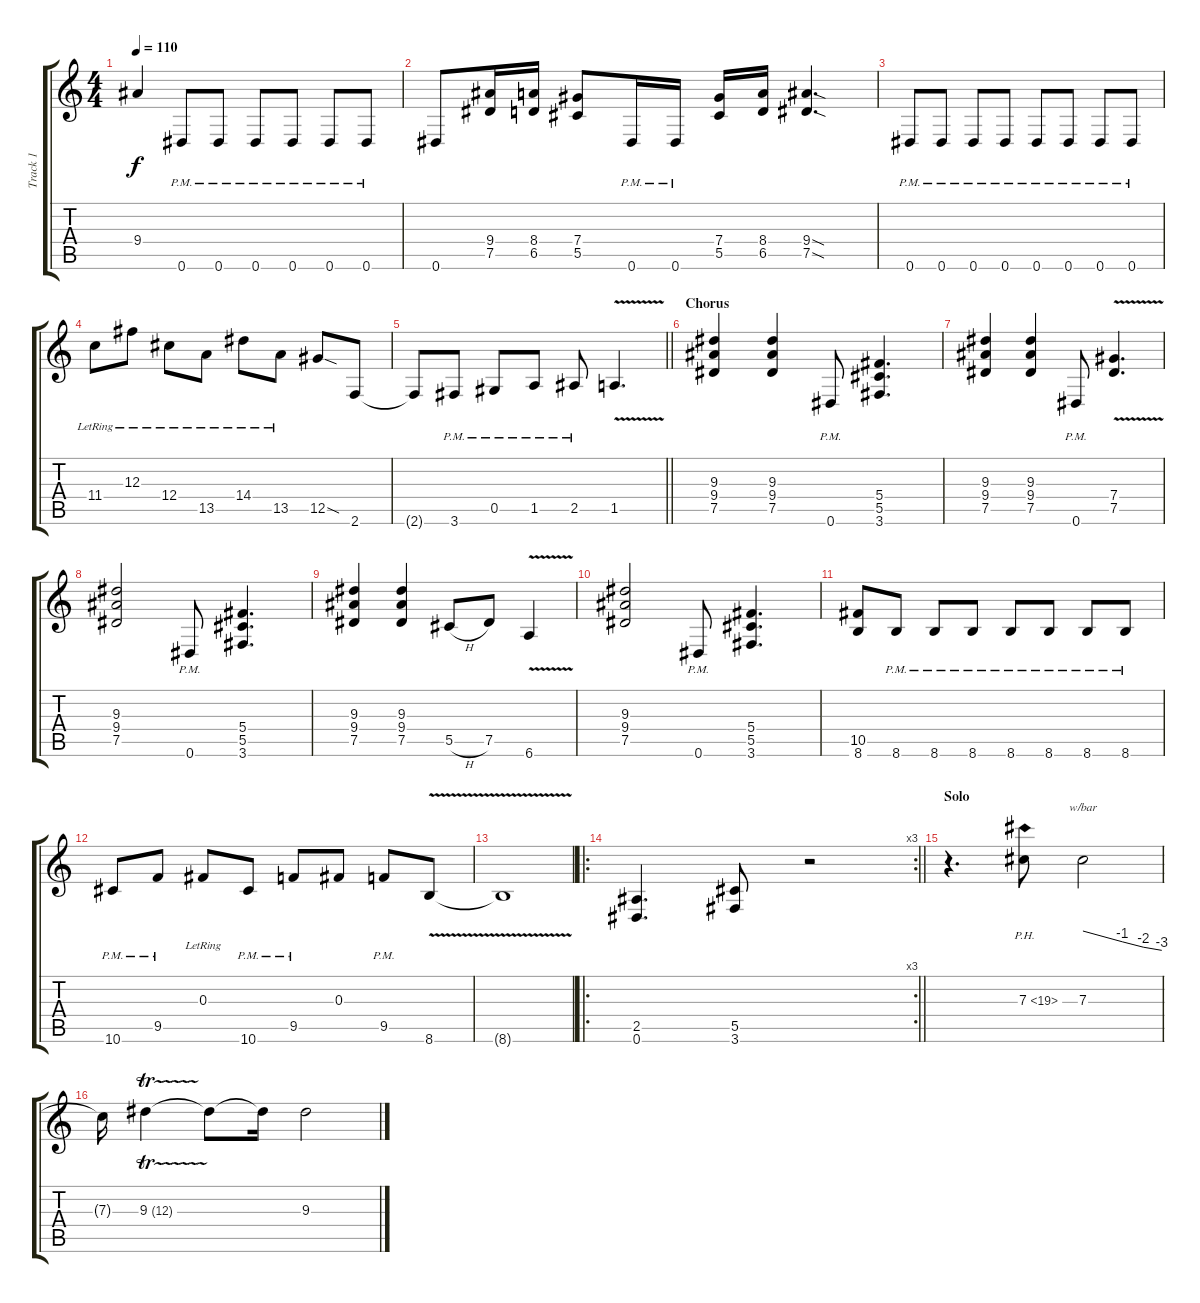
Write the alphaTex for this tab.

\track ("Track 1" "Track 1") {instrument distortionguitar}
\staff {score tabs}
\tuning (Eb4 Bb3 Gb3 Db3 Ab2 Eb2) {hide}
\ts (4 4)
\tempo 110
\clef g2
\ks c
9.4{t}.4{dy f} 0.6{pm}.8 0.6{pm}.8 0.6{pm}.8 0.6{pm}.8 0.6{pm}.8 0.6{pm}.8 |
0.6.8 (9.4 7.5).16 (8.4 6.5).16 (7.4 5.5).8 0.6{pm}.16 0.6{pm}.16 (7.4 5.5).16 (8.4 6.5).16 (9.4{sod} 7.5{sod}).4{d} |
0.6{pm}.8 0.6{pm}.8 0.6{pm}.8 0.6{pm}.8 0.6{pm}.8 0.6{pm}.8 0.6{pm}.8 0.6{pm}.8 |
11.4{lr}.8 12.3{lr}.8 12.4{lr}.8 13.5{lr}.8 14.4{lr}.8 13.5{lr}.8 12.5{sod}.8 2.6.8 |
\barLineRight lightlight
2.6{t}.8 3.6{pm}.8 0.5{pm}.8 1.5{pm}.8 2.5{pm}.8 1.5{v}.4{d} |
\section ("" "Chorus")
(9.3 9.4 7.5).4 (9.3 9.4 7.5).4 0.6{pm}.8 (5.4 5.5 3.6).4{d} |
(9.3 9.4 7.5).4 (9.3 9.4 7.5).4 0.6{pm}.8 (7.4{v} 7.5).4{d} |
(9.3 9.4 7.5).2 0.6{pm}.8 (5.4 5.5 3.6).4{d} |
(9.3 9.4 7.5).4 (9.3 9.4 7.5).4 5.5{h}.8 7.5.8 6.6{v}.4 |
(9.3 9.4 7.5).2 0.6{pm}.8 (5.4 5.5 3.6).4{d} |
(10.5 8.6).8 8.6{pm}.8 8.6{pm}.8 8.6{pm}.8 8.6{pm}.8 8.6{pm}.8 8.6{pm}.8 8.6{pm}.8 |
10.6{pm}.8 9.5{pm}.8 0.3{lr}.8 10.6{pm}.8 9.5{pm}.8 0.3.8 9.5{pm}.8 8.6{v}.8 |
8.6{t}.1 |
\ro
\rc 3
\barLineRight lightlight
(2.5 0.6).4{d} (5.5 3.6).8 r.2 |
\section ("" "Solo")
r.4{d} 7.3{ph 12}.8 7.3.2{tbe (custom default 0 0 30 -4 46 -8 60 -12)} |
7.3{t}.16 9.3{tr (12 32)}.4 9.3{t}.8 9.3{t}.16 9.3.2
